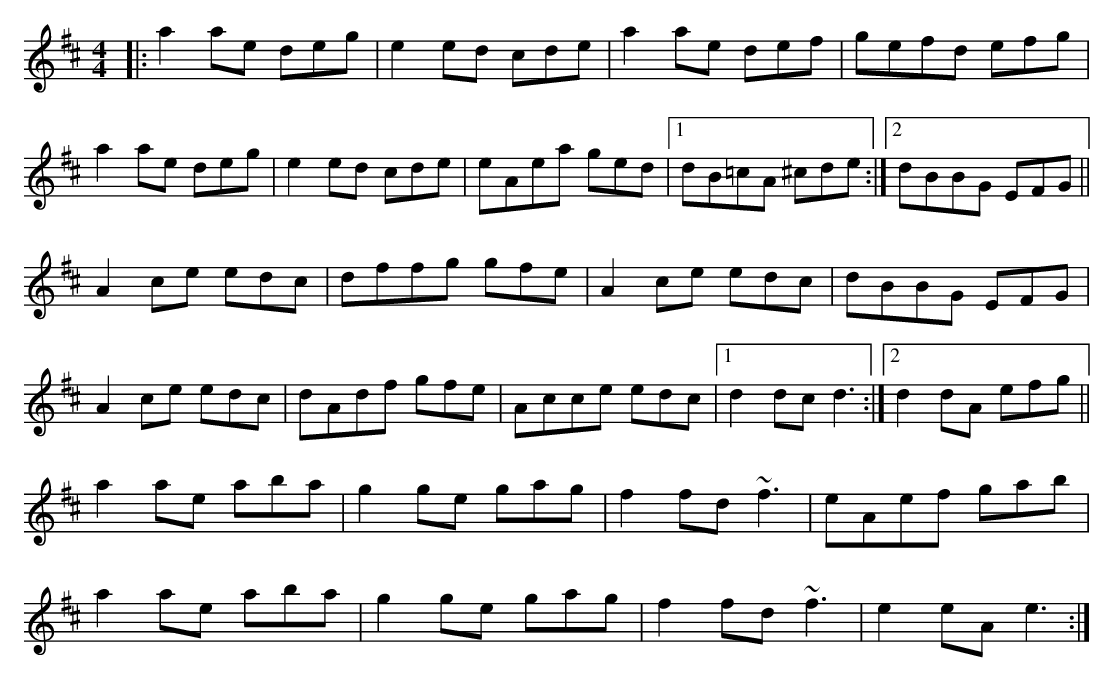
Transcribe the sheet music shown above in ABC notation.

X:1
M:4/4
K:Amix
|:a2ae deg|e2 ed cde|a2ae def|gefd efg|
a2ae deg|e2 ed cde|eAea ged|1 dB=cA ^cde:|2 dBBG EFG||
A2ce edc|dffg gfe|A2 ce edc|dBBG EFG|
A2ce edc|dAdf gfe|Acce edc|1 d2dc d3:|2 d2dA efg||
a2ae aba|g2ge gag|f2fd ~f3|eAef gab|
a2ae aba|g2ge gag|f2fd ~f3|e2eA e3:|
